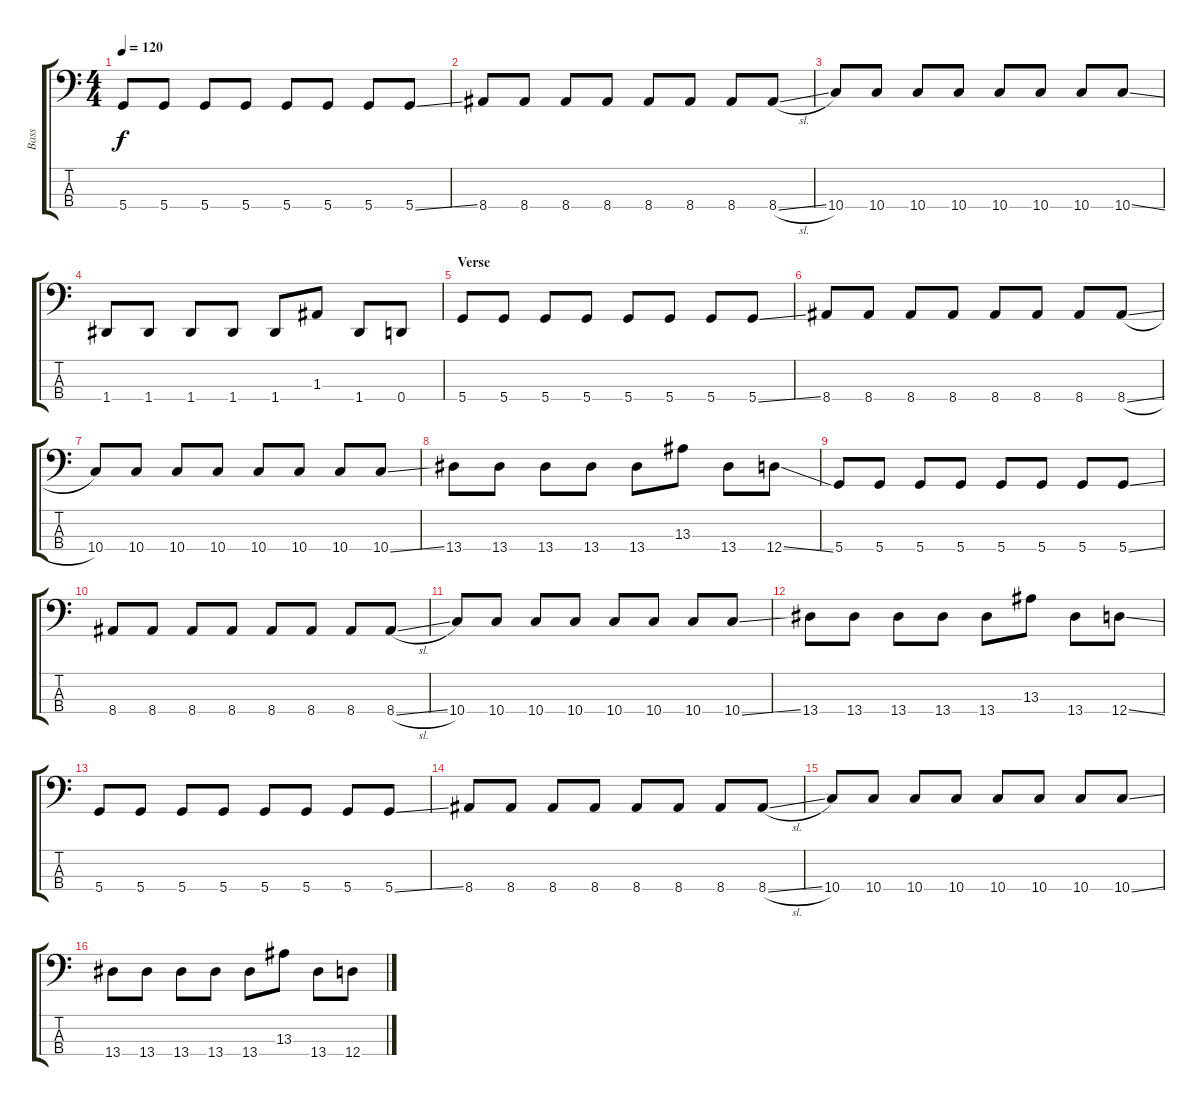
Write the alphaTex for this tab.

\track ("Bass" "Bass") {instrument electricbassfinger}
\staff {score tabs}
\tuning (G2 D2 A1 D1) {hide}
\ts (4 4)
\tempo 120
\clef f4
\ks c
5.4.8{dy f} 5.4.8 5.4.8 5.4.8 5.4.8 5.4.8 5.4.8 5.4{ss}.8 |
8.4.8 8.4.8 8.4.8 8.4.8 8.4.8 8.4.8 8.4.8 8.4{sl}.8 |
10.4.8 10.4.8 10.4.8 10.4.8 10.4.8 10.4.8 10.4.8 10.4{ss}.8 |
1.4.8 1.4.8 1.4.8 1.4.8 1.4.8 1.3.8 1.4.8 0.4.8 |
\section ("" "Verse")
5.4.8 5.4.8 5.4.8 5.4.8 5.4.8 5.4.8 5.4.8 5.4{ss}.8 |
8.4.8 8.4.8 8.4.8 8.4.8 8.4.8 8.4.8 8.4.8 8.4{sl}.8 |
10.4.8 10.4.8 10.4.8 10.4.8 10.4.8 10.4.8 10.4.8 10.4{ss}.8 |
13.4.8 13.4.8 13.4.8 13.4.8 13.4.8 13.3.8 13.4.8 12.4{ss}.8 |
5.4.8 5.4.8 5.4.8 5.4.8 5.4.8 5.4.8 5.4.8 5.4{ss}.8 |
8.4.8 8.4.8 8.4.8 8.4.8 8.4.8 8.4.8 8.4.8 8.4{sl}.8 |
10.4.8 10.4.8 10.4.8 10.4.8 10.4.8 10.4.8 10.4.8 10.4{ss}.8 |
13.4.8 13.4.8 13.4.8 13.4.8 13.4.8 13.3.8 13.4.8 12.4{ss}.8 |
5.4.8 5.4.8 5.4.8 5.4.8 5.4.8 5.4.8 5.4.8 5.4{ss}.8 |
8.4.8 8.4.8 8.4.8 8.4.8 8.4.8 8.4.8 8.4.8 8.4{sl}.8 |
10.4.8 10.4.8 10.4.8 10.4.8 10.4.8 10.4.8 10.4.8 10.4{ss}.8 |
13.4.8 13.4.8 13.4.8 13.4.8 13.4.8 13.3.8 13.4.8 12.4{ss}.8
